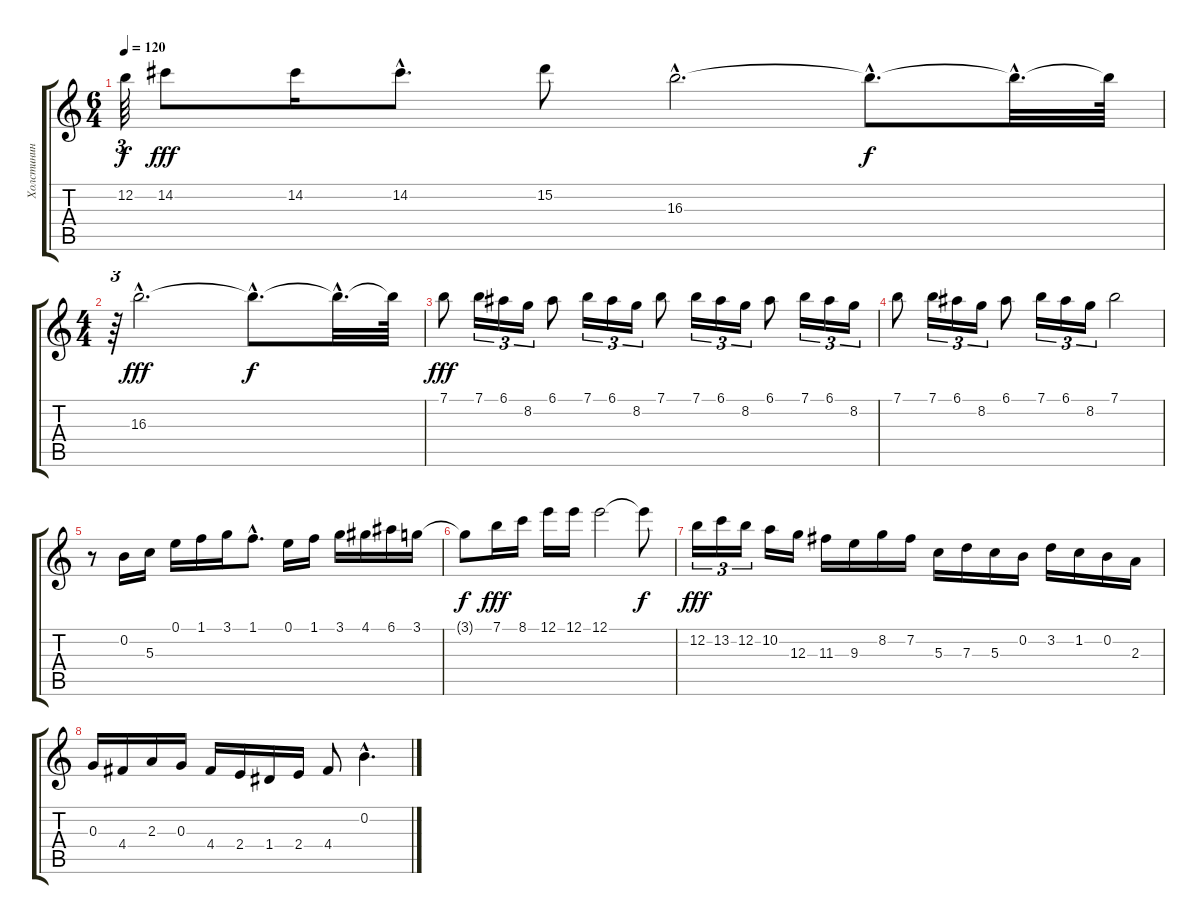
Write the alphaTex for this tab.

\track ("Холстинин" "Холстинин") {instrument distortionguitar}
\staff {score tabs}
\tuning (E4 B3 G3 D3 A2 E2) {hide}
\ts (6 4)
\tempo 120
\clef g2
\ks c
12.2{t}.64{tu (3 2) dy f} 14.2.8{dy fff} 14.2.16 14.2{hac}.8{d} 15.2.8 16.3{hac}.2{d} 16.3{hac t}.8{d dy f} 16.3{hac t}.32{d} 16.3{t}.64 |
\ts (4 4)
r.64{tu (3 2)} 16.3{hac}.2{d dy fff} 16.3{hac t}.8{d dy f} 16.3{hac t}.32{d} 16.3{t}.64 |
7.1.8{dy fff} 7.1.16{tu (3 2)} 6.1.16{tu (3 2)} 8.2.16{tu (3 2)} 6.1.8 7.1.16{tu (3 2)} 6.1.16{tu (3 2)} 8.2.16{tu (3 2)} 7.1.8 7.1.16{tu (3 2)} 6.1.16{tu (3 2)} 8.2.16{tu (3 2)} 6.1.8 7.1.16{tu (3 2)} 6.1.16{tu (3 2)} 8.2.16{tu (3 2)} |
7.1.8 7.1.16{tu (3 2)} 6.1.16{tu (3 2)} 8.2.16{tu (3 2)} 6.1.8 7.1.16{tu (3 2)} 6.1.16{tu (3 2)} 8.2.16{tu (3 2)} 7.1.2 |
r.8 0.2.16 5.3.16 0.1.16 1.1.16 3.1.16 1.1{hac}.8{d} 0.1.16 1.1.16 3.1.16 4.1.16 6.1.16 3.1.16 |
3.1{t}.8{dy f} 7.1.16{dy fff} 8.1.16 12.1.16 12.1.16 12.1.2 12.1{t}.8{dy f} |
12.2.16{tu (3 2) dy fff} 13.2.16{tu (3 2)} 12.2.16{tu (3 2)} 10.2.16 12.3.16 11.3.16 9.3.16 8.2.16 7.2.16 5.3.16 7.3.16 5.3.16 0.2.16 3.2.16 1.2.16 0.2.16 2.3.16 |
0.3.16 4.4.16 2.3.16 0.3.16 4.4.16 2.4.16 1.4.16 2.4.16 4.4.8 0.2{hac}.4{d}
